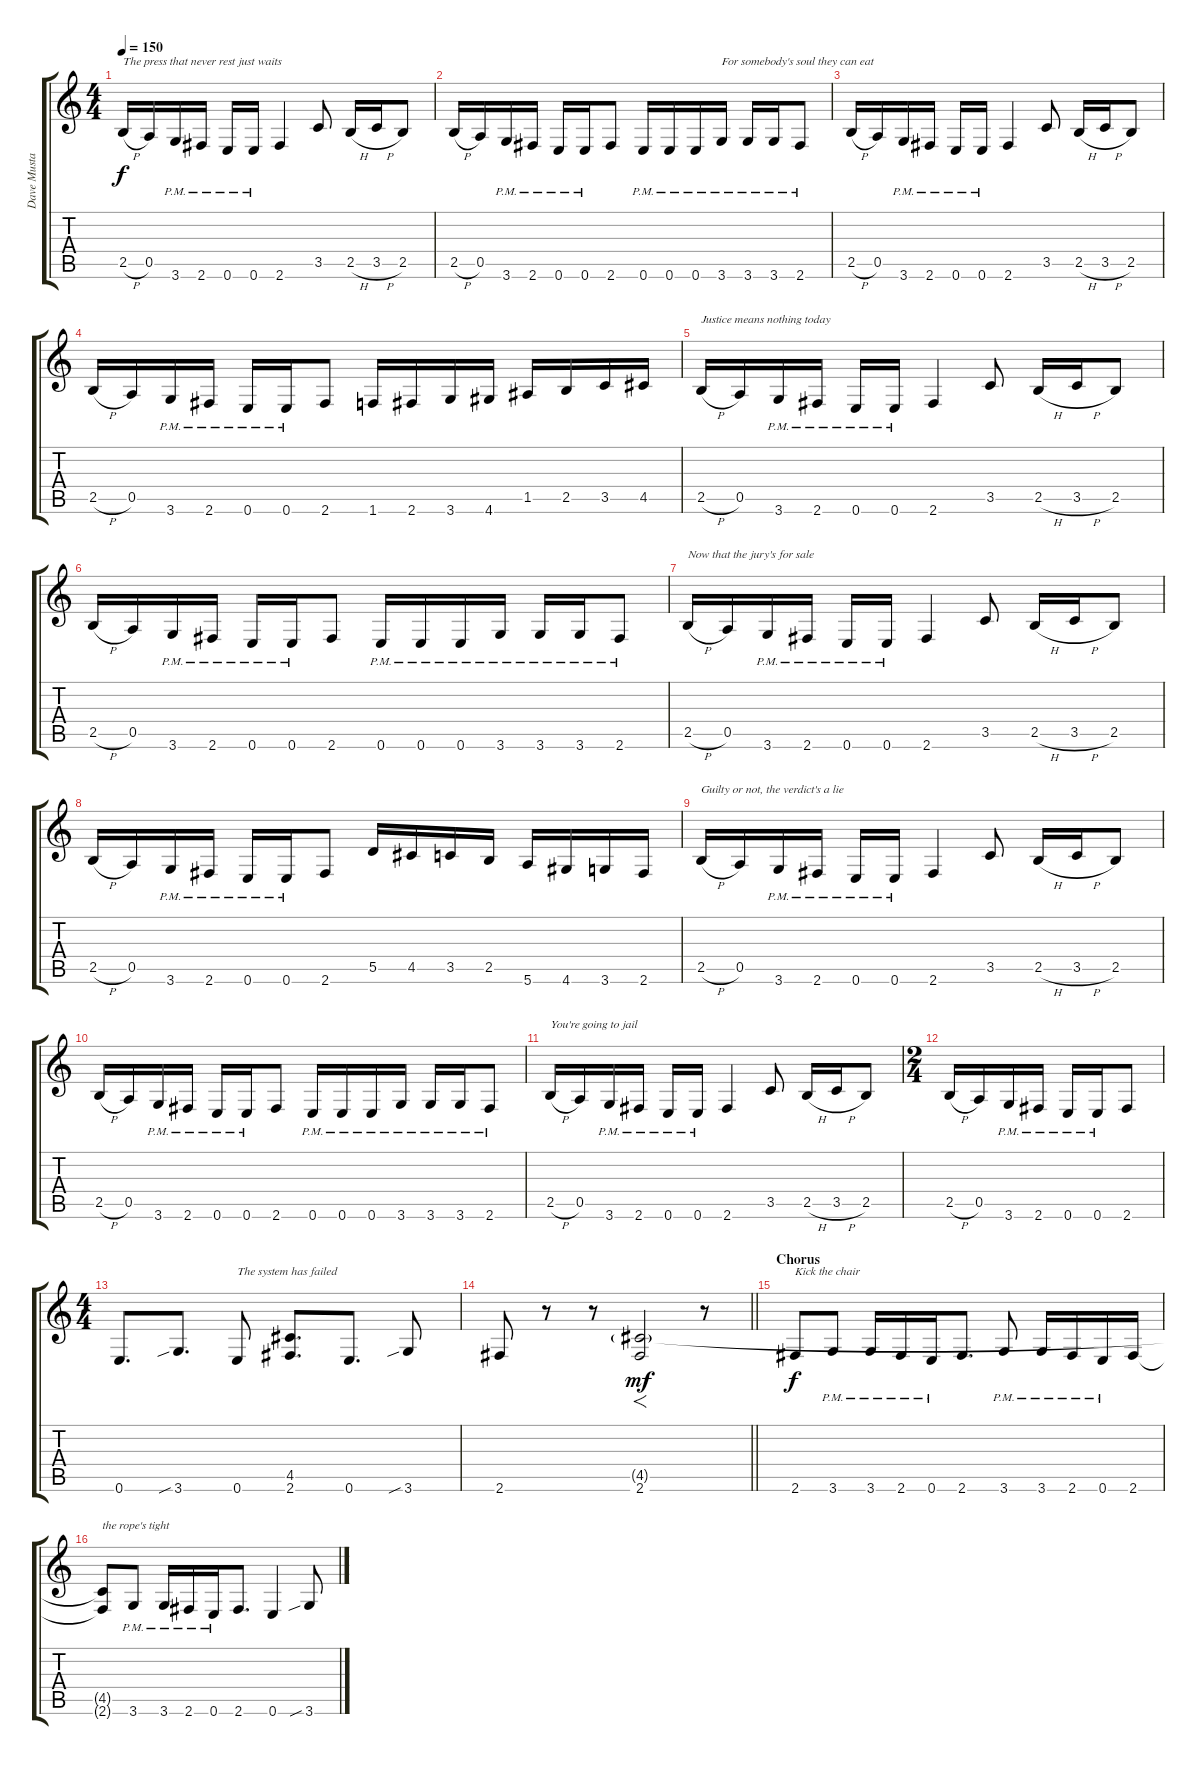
\track ("Dave Mustaine" "Dave Musta") {instrument distortionguitar}
\staff {score tabs}
\tuning (E4 B3 G3 D3 A2 E2) {hide}
\ts (4 4)
\tempo 150
\clef g2
\ks c
2.5{h}.16{txt "The press that never rest just waits" dy f} 0.5.16 3.6{pm}.16 2.6{pm}.16 0.6{pm}.16 0.6{pm}.16 2.6.4 3.5.8 2.5{h}.16 3.5{h}.16 2.5.8 |
2.5{h}.16 0.5.16 3.6{pm}.16 2.6{pm}.16 0.6{pm}.16 0.6{pm}.16 2.6.8 0.6{pm}.16 0.6{pm}.16 0.6{pm}.16 3.6{pm}.16{txt "For somebody's soul they can eat"} 3.6{pm}.16 3.6{pm}.16 2.6{pm}.8 |
2.5{h}.16 0.5.16 3.6{pm}.16 2.6{pm}.16 0.6{pm}.16 0.6{pm}.16 2.6.4 3.5.8 2.5{h}.16 3.5{h}.16 2.5.8 |
2.5{h}.16 0.5.16 3.6{pm}.16 2.6{pm}.16 0.6{pm}.16 0.6{pm}.16 2.6.8 1.6.16 2.6.16 3.6.16 4.6.16 1.5.16 2.5.16 3.5.16 4.5.16 |
2.5{h}.16{txt "Justice means nothing today"} 0.5.16 3.6{pm}.16 2.6{pm}.16 0.6{pm}.16 0.6{pm}.16 2.6.4 3.5.8 2.5{h}.16 3.5{h}.16 2.5.8 |
2.5{h}.16 0.5.16 3.6{pm}.16 2.6{pm}.16 0.6{pm}.16 0.6{pm}.16 2.6.8 0.6{pm}.16 0.6{pm}.16 0.6{pm}.16 3.6{pm}.16 3.6{pm}.16 3.6{pm}.16 2.6{pm}.8 |
2.5{h}.16{txt "Now that the jury's for sale"} 0.5.16 3.6{pm}.16 2.6{pm}.16 0.6{pm}.16 0.6{pm}.16 2.6.4 3.5.8 2.5{h}.16 3.5{h}.16 2.5.8 |
2.5{h}.16 0.5.16 3.6{pm}.16 2.6{pm}.16 0.6{pm}.16 0.6{pm}.16 2.6.8 5.5.16 4.5.16 3.5.16 2.5.16 5.6.16 4.6.16 3.6.16 2.6.16 |
2.5{h}.16{txt "Guilty or not, the verdict's a lie"} 0.5.16 3.6{pm}.16 2.6{pm}.16 0.6{pm}.16 0.6{pm}.16 2.6.4 3.5.8 2.5{h}.16 3.5{h}.16 2.5.8 |
2.5{h}.16 0.5.16 3.6{pm}.16 2.6{pm}.16 0.6{pm}.16 0.6{pm}.16 2.6.8 0.6{pm}.16 0.6{pm}.16 0.6{pm}.16 3.6{pm}.16 3.6{pm}.16 3.6{pm}.16 2.6{pm}.8 |
2.5{h}.16{txt "You're going to jail"} 0.5.16 3.6{pm}.16 2.6{pm}.16 0.6{pm}.16 0.6{pm}.16 2.6.4 3.5.8 2.5{h}.16 3.5{h}.16 2.5.8 |
\ts (2 4)
2.5{h}.16 0.5.16 3.6{pm}.16 2.6{pm}.16 0.6{pm}.16 0.6{pm}.16 2.6.8 |
\ts (4 4)
0.6.8{d} 3.6{sib}.8{d} 0.6.8{txt "The system has failed"} (4.5 2.6).8{d} 0.6.8{d} 3.6{sib}.8 |
\barLineRight lightlight
2.6.8 r.8 r.8 (4.5{g} 2.6).2{f dy mf} r.8 |
\section ("" "Chorus")
2.6.8{txt "Kick the chair" dy f} 3.6{pm}.8 3.6{pm}.16 2.6{pm}.16 0.6{pm}.16 2.6.8{d} 3.6{pm}.8 3.6{pm}.16 2.6{pm}.16 0.6{pm}.16 2.6.16 |
(4.5{t} 2.6{t}).8{txt "the rope's tight"} 3.6{pm}.8 3.6{pm}.16 2.6{pm}.16 0.6{pm}.16 2.6.8{d} 0.6.4 3.6{sib}.8
